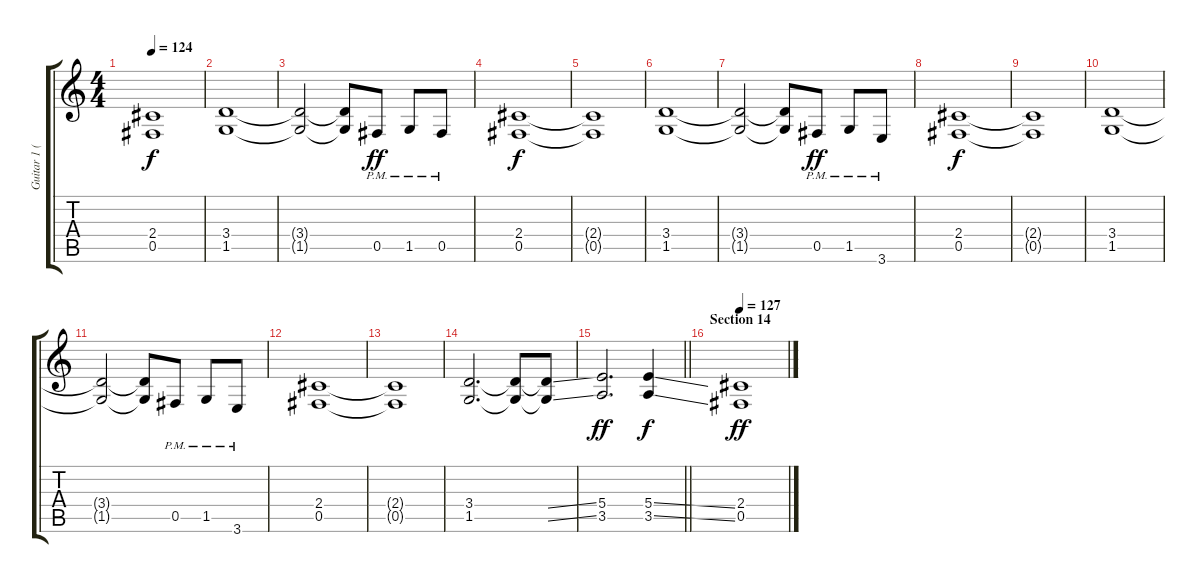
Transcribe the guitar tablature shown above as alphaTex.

\track ("Guitar 1 (Distortion)" "Guitar 1 (") {instrument distortionguitar}
\staff {score tabs}
\tuning (Db4 Ab3 E3 B2 Gb2 Db2) {hide}
\ts (4 4)
\tempo 124
\clef g2
\ks c
(2.4{t} 0.5{t}).1{dy f} |
(3.4 1.5).1 |
(3.4{t} 1.5{t}).2 (3.4{t} 1.5{t}).8 0.5{pm}.8{dy ff} 1.5{pm}.8 0.5{pm}.8 |
(2.4 0.5).1{dy f} |
(2.4{t} 0.5{t}).1 |
(3.4 1.5).1 |
(3.4{t} 1.5{t}).2 (3.4{t} 1.5{t}).8 0.5{pm}.8{dy ff} 1.5{pm}.8 3.6{pm}.8 |
(2.4 0.5).1{dy f} |
(2.4{t} 0.5{t}).1 |
(3.4 1.5).1 |
(3.4{t} 1.5{t}).2 (3.4{t} 1.5{t}).8 0.5{pm}.8 1.5{pm}.8 3.6{pm}.8 |
(2.4 0.5).1 |
(2.4{t} 0.5{t}).1 |
(3.4 1.5).2{d} (3.4{t} 1.5{t}).8 (3.4{ss t} 1.5{ss t}).8 |
\barLineRight lightlight
(5.4 3.5).2{d dy ff} (5.4{ss} 3.5{ss}).4{dy f} |
\section ("" "Section 14")
\tempo 127
(2.4 0.5).1{dy ff}
